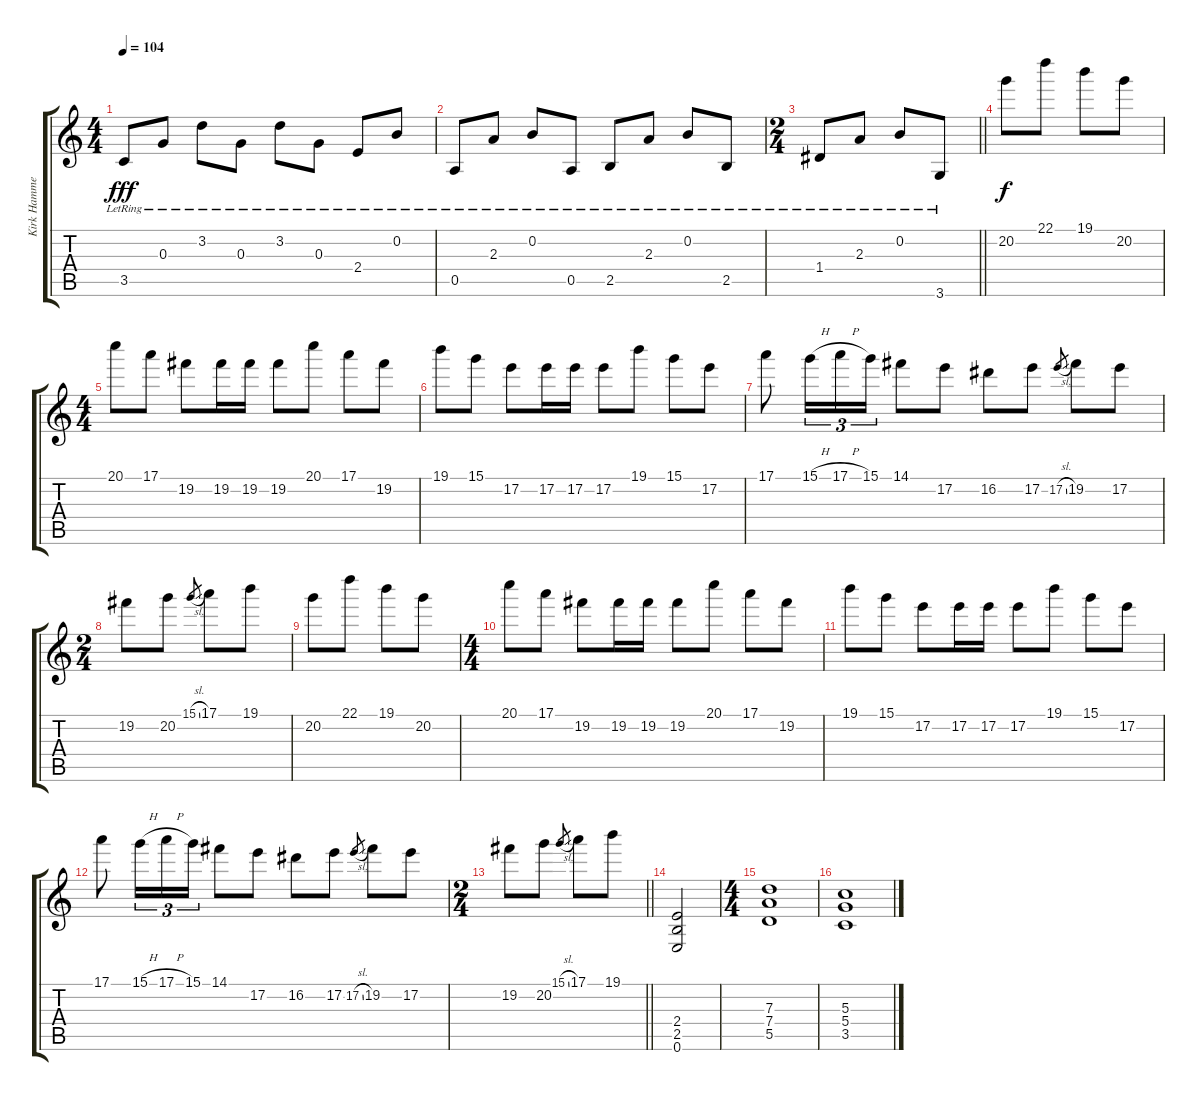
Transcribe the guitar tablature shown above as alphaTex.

\track ("Kirk Hammett" "Kirk Hamme") {instrument distortionguitar}
\staff {score tabs}
\tuning (E4 B3 G3 D3 A2 E2) {hide}
\ts (4 4)
\tempo 104
\clef g2
\ks c
3.5{lr}.8{dy fff} 0.3{lr}.8 3.2{lr}.8 0.3{lr}.8 3.2{lr}.8 0.3{lr}.8 2.4{lr}.8 0.2{lr}.8 |
0.5{lr}.8 2.3{lr}.8 0.2{lr}.8 0.5{lr}.8 2.5{lr}.8 2.3{lr}.8 0.2{lr}.8 2.5{lr}.8 |
\ts (2 4)
\barLineRight lightlight
1.4{lr}.8 2.3{lr}.8 0.2{lr}.8 3.6{lr}.8 |
20.2.8{dy f instrument overdrivenguitar} 22.1.8 19.1.8 20.2.8 |
\ts (4 4)
20.1.8 17.1.8 19.2.8 19.2.16 19.2.16 19.2.8 20.1.8 17.1.8 19.2.8 |
19.1.8 15.1.8 17.2.8 17.2.16 17.2.16 17.2.8 19.1.8 15.1.8 17.2.8 |
17.1.8 15.1{h}.16{tu (3 2)} 17.1{h}.16{tu (3 2)} 15.1.16{tu (3 2)} 14.1.8 17.2.8 16.2.8 17.2.8 17.2{sl}.8{gr} 19.2.8 17.2.8 |
\ts (2 4)
19.2.8 20.2.8 15.1{sl}.8{gr} 17.1.8 19.1.8 |
20.2.8 22.1.8 19.1.8 20.2.8 |
\ts (4 4)
20.1.8 17.1.8 19.2.8 19.2.16 19.2.16 19.2.8 20.1.8 17.1.8 19.2.8 |
19.1.8 15.1.8 17.2.8 17.2.16 17.2.16 17.2.8 19.1.8 15.1.8 17.2.8 |
17.1.8 15.1{h}.16{tu (3 2)} 17.1{h}.16{tu (3 2)} 15.1.16{tu (3 2)} 14.1.8 17.2.8 16.2.8 17.2.8 17.2{sl}.8{gr} 19.2.8 17.2.8 |
\ts (2 4)
\barLineRight lightlight
19.2.8 20.2.8 15.1{sl}.8{gr} 17.1.8 19.1.8 |
(2.4 2.5 0.6).2 |
\ts (4 4)
(7.3 7.4 5.5).1 |
(5.3 5.4 3.5).1
